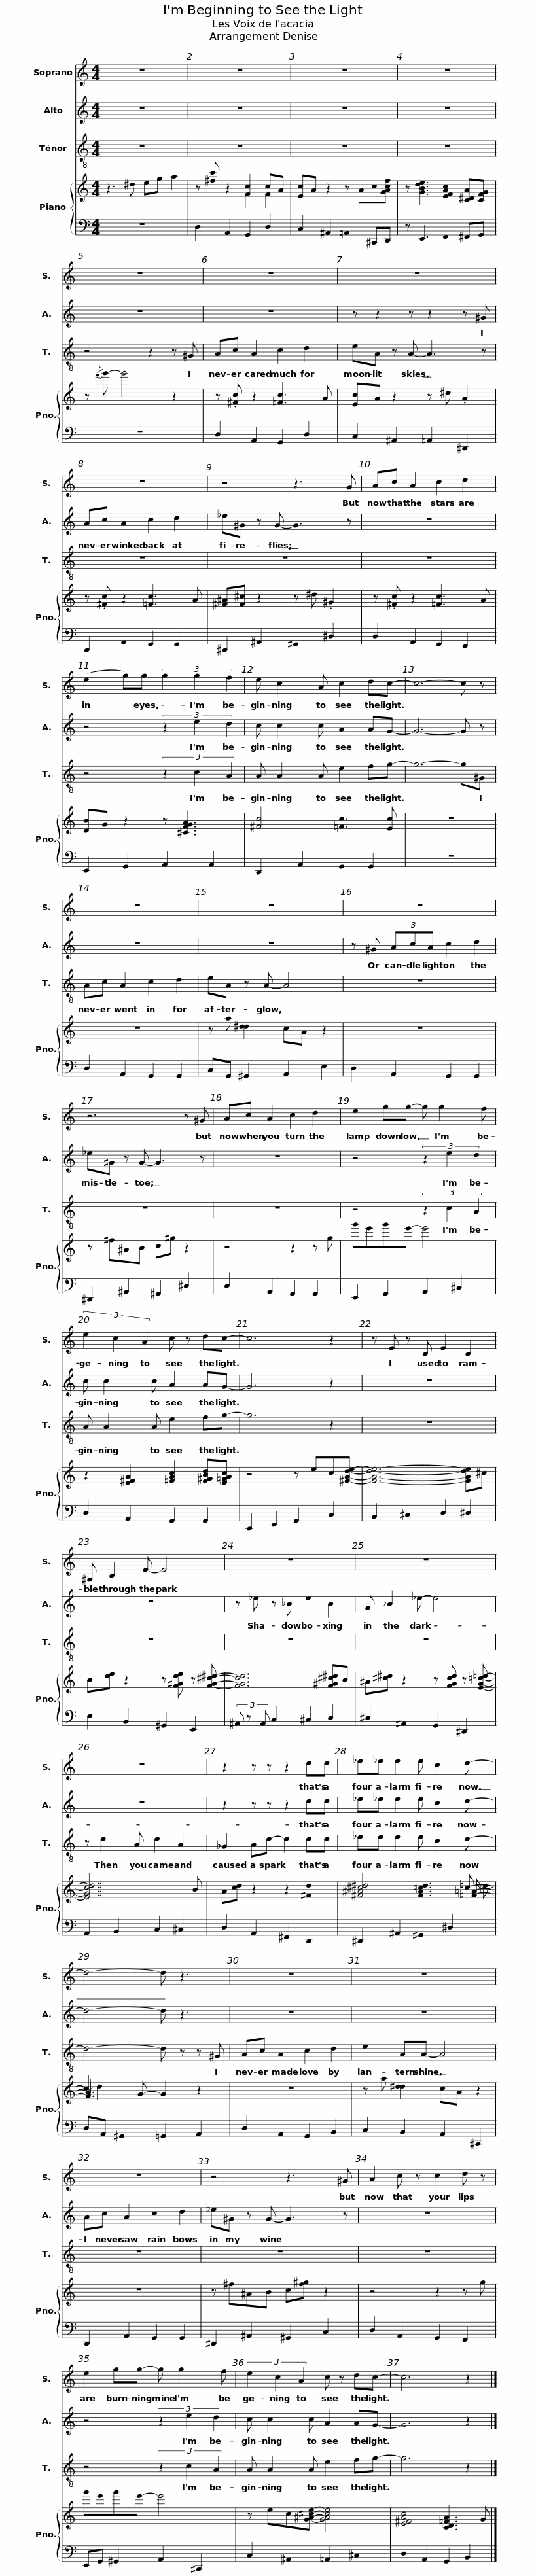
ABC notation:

X:1
%%score 1 2 3 { ( 4 6 7 8 ) | 5 }
L:1/8
M:4/4
I:linebreak $
K:C
V:1 treble
V:2 treble
V:3 treble-8
V:4 treble
V:6 treble
V:7 treble
V:8 treble
V:5 bass
V:1
 z8 | z8 | z8 | z8 | z8 |$ %5
 z8 | z8 | z8 |$ z4 z3 G | Ac A2 c2 d2 | %10
 (e2 g)g (3g2 g2 f2 |$ e c2 A c2 dc- | c6- c z | z8 | z8 |$ %15
 z8 | z6 z ^G | Ac A2 c2 d2 |$ e2 gg- g g2 f | (3e2 c2 A2 c z dc- | %20
 c6 z2 |$ z E z B, E2 B,2 | ^G, B,2 E- E4 | z8 |$ z8 | %25
 z8 | z2 z z z2 dd |$ _e_e e2 e c2 d- | d4- d z3 | z8 |$ %30
 z8 | z8 | z4 z3 ^G | A2 c z c2 d z |$ e2 gg- g g2 f | %35
 (3e2 c2 A2 c z dc- | c6 z2 |] %37
V:2
 z8 | z8 | z8 | z8 | z8 |$ %5
 z8 | z z2 z z2 z ^G | Ac A2 c2 d2 |$ _e^G z G- G3 z | z8 | %10
 z4 (3z2 e2 d2 |$ c c2 c A2 AG- | G6- G z | z8 | z8 |$ %15
 z ^G (3AcA c2 d2 | _e^G z G- G3 z | z8 |$ z4 (3z2 e2 d2 | c c2 c A2 AG- | %20
 G6 z2 |$ z8 | z8 | z _e z _B e2 B2 |$ G _B2 _e- e4 | %25
 z8 | z2 z z z2 dd |$ _e_e e2 e c2 d- | d4- d z3 | z8 |$ %30
 z8 | Ac A2 c2 d2 | _e^G z G- G3 z | z8 |$ z4 (3z2 e2 d2 | %35
 c c2 c A2 AG- | G6 z2 |] %37
V:3
 z8 | z8 | z8 | z8 | z4 z2 z ^G |$ %5
 Ac A2 c2 d2 | eA z A- A3 z | z8 |$ z8 | z8 | %10
 z4 (3z2 c2 A2 |$ A A2 A e2 fg- | g6- g^G | Ac A2 c2 d2 | eA z A- A4 |$ %15
 z8 | z8 | z8 |$ z4 (3z2 c2 A2 | A A2 A e2 fg- | %20
 g6 z2 |$ z8 | z8 | z8 |$ z8 | %25
 z d2 A d2 A2 | _G2 Ad- d2 dd |$ _ee e2 e c2 d- | d4- d z z ^G | Ac A2 c2 d2 |$ %30
 e2 AA- A4 | z8 | z8 | z8 |$ z4 (3z2 c2 A2 | %35
 A A2 A e2 fg- | g6 z2 |] %37
V:4
 z3 ^d eg a2 | z [^fc'] z2 [Fc]2 cA | [Ec]A z2 z Ac[GAcf] | z [GBde]3 [EFAc]2 [C^DA][CFG] | z{/f'} g'- g'4 z2 |$ %5
 z .[^Fc] z2 [=Fc]3 A | [Ec]A z2 z ^d .A2 | z .[^Fc] z2 [=Fc]3 A |$ [^F^A][F^c] z2 z ^d .^G2 | z .[^Fc] z2 [=Fc]3 A | %10
 [DB]G z2 z [^CFGA]3 |$ [^Fc]4 [=Fc]3 [Ec] | z8 | z8 | z a [d^d]2 cA z2 |$ %15
 z8 | z ^f^AB c^g z2 | z4 z2 z g |$ g'e'g'e'- e'4 | z2 [E^FA]2 [=FAc]2 [F^GBd][E=GAc] | %20
 z4 z ec[^FAde]- |$ [FAde]6- [FAde]^c | B[de] z2 z [F^Gde] z [FG^c^d]- | [FGcd]6 [F^G^c^d]B |$ ^A[^c^d] z2 z [FGcd] z [EG=c=d]- | %25
 [EGcd]7 B | A[cd] z2 z2 [^Fd]2 |$ [^F^A^c^d]4 [FA=cd]3 =A- | A3 G- G2 z2 | z8 |$ %30
 z a [d^d]2 cA z2 | z8 | z ^f^AB c[f^g] z2 | z4 z2 z g |$ g'e'g'e'- e'4 | %35
 z ec[G^A^ce]- [GAce]4 | [E^FAc]4 [CD=FA]3 G |] %37
V:5
 z8 | D,2 A,,2 G,,2 D,2 | C,2 ^A,,2 =A,,2 ^C,,D,, | z E,,3 F,,2 ^F,,G,, | z8 |$ %5
 D,2 A,,2 G,,2 D,2 | C,2 ^A,,2 =A,,2 ^D,,2 | D,,2 A,,2 G,,2 G,,2 |$ ^D,,2 ^A,,2 ^G,,2 ^D,2 | D,2 A,,2 G,,2 F,,2 | %10
 E,,2 G,,2 A,,2 A,,2 |$ D,,2 A,,2 G,,2 G,,2 | z8 | D,2 A,,2 G,,2 G,,2 | C,G,, ^G,,2 A,,2 E,2 |$ %15
 D,2 A,,2 G,,2 G,,2 | ^D,,2 ^A,,2 ^G,,2 ^D,2 | D,2 A,,2 G,,2 G,,2 |$ E,,2 G,,2 A,,2 ^C,2 | D,2 A,,2 G,,2 G,,2 | %20
 C,,2 E,,2 G,,2 C,2 |$ B,,2 ^C,2 D,2 ^D,2 | E,2 B,,2 ^G,,2 E,,2 | (3^A,, z A,, C,2 ^C,2 D,2 |$ ^D,2 ^A,,2 G,,2 ^D,,2 | %25
 A,,2 B,,2 C,2 ^C,2 | D,2 A,,2 ^F,,2 D,,2 |$ ^D,,2 ^A,,2 ^G,,2 ^D,2 | D,A,, ^G,,2 =G,,2 A,,2 | D,2 A,,2 G,,2 B,,2 |$ %30
 C,2 B,,2 A,,2 ^C,,2 | D,,2 A,,2 G,,2 G,,2 | ^D,,2 ^A,,2 ^G,,2 C,2 | D,2 A,,2 G,,2 F,,2 |$ E,,G,, ^G,,2 A,,2 ^C,,2 | %35
 C,2 ^A,,2 =A,,2 ^C,2 | D,2 A,,2 G,,2 B,,2 |] %37
V:6
 x8 | x4 F2 F2 | x8 | x8 | x8 |$ %5
 x8 | x8 | x8 |$ x8 | x8 | %10
 x8 |$ x8 | x8 | x8 | x8 |$ %15
 x8 | x8 | x8 |$ x8 | x8 | %20
 x8 |$ x8 | x8 | x8 |$ x8 | %25
 x8 | x8 |$ x7 c- | c2 x6 | x8 |$ %30
 x8 | x8 | x8 | x8 |$ x8 | %35
 x8 | x8 |] %37
V:7
 x8 | x8 | x8 | x8 | x8 |$ %5
 x8 | x8 | x8 |$ x8 | x8 | %10
 x8 |$ x8 | x8 | x8 | x8 |$ %15
 x8 | x8 | x8 |$ x8 | x8 | %20
 x8 |$ x8 | x8 | x8 |$ x8 | %25
 x8 | x8 |$ x7 =F- | F3 x5 | x8 |$ %30
 x8 | x8 | x8 | x8 |$ x8 | %35
 x8 | x8 |] %37
V:8
 x8 | x8 | x8 | x8 | x8 |$ %5
 x8 | x8 | x8 |$ x8 | x8 | %10
 x8 |$ x8 | x8 | x8 | x8 |$ %15
 x8 | x8 | x8 |$ x8 | x8 | %20
 x8 |$ x8 | x8 | x8 |$ x8 | %25
 x8 | x8 |$ x7 =d- | d2 x6 | x8 |$ %30
 x8 | x8 | x8 | x8 |$ x8 | %35
 x8 | x8 |] %37
